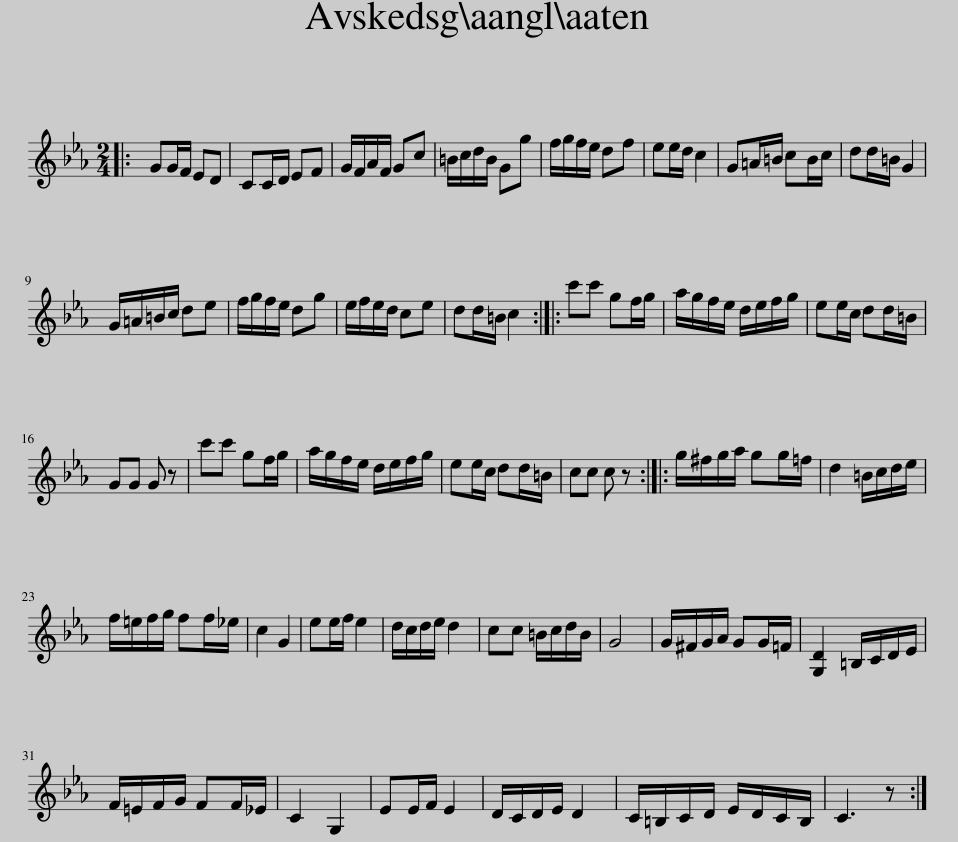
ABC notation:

X:1
L:1/8
M:2/4
I:linebreak $
K:Cmin
V:1 treble
V:1
|: GG/F/ ED | CC/D/ EF | G/F/A/F/ Gc | =B/c/d/B/ Gg | f/g/f/e/ df | %5
 ee/d/ c2 | G=A/=B/ cB/c/ | dd/=B/ G2 |$ G/=A/=B/c/ de | f/g/f/e/ dg | %10
 e/f/e/d/ ce | dd/=B/ c2 :: c'c' gf/g/ | a/g/f/e/ d/e/f/g/ | ee/c/ dd/=B/ |$ %15
 GG G z | c'c' gf/g/ | a/g/f/e/ d/e/f/g/ | ee/c/ dd/=B/ | cc c z :: %20
 g/^f/g/a/ gg/=f/ | d2 =B/c/d/e/ |$ f/=e/f/g/ ff/_e/ | c2 G2 | ee/f/ e2 | %25
 d/c/d/e/ d2 | cc =B/c/d/B/ | G4 | G/^F/G/A/ GG/=F/ | [G,D]2 =B,/C/D/E/ |$ %30
 F/=E/F/G/ FF/_E/ | C2 G,2 | EE/F/ E2 | D/C/D/E/ D2 | C/=B,/C/D/ E/D/C/B,/ | %35
 C3 z :| %36
